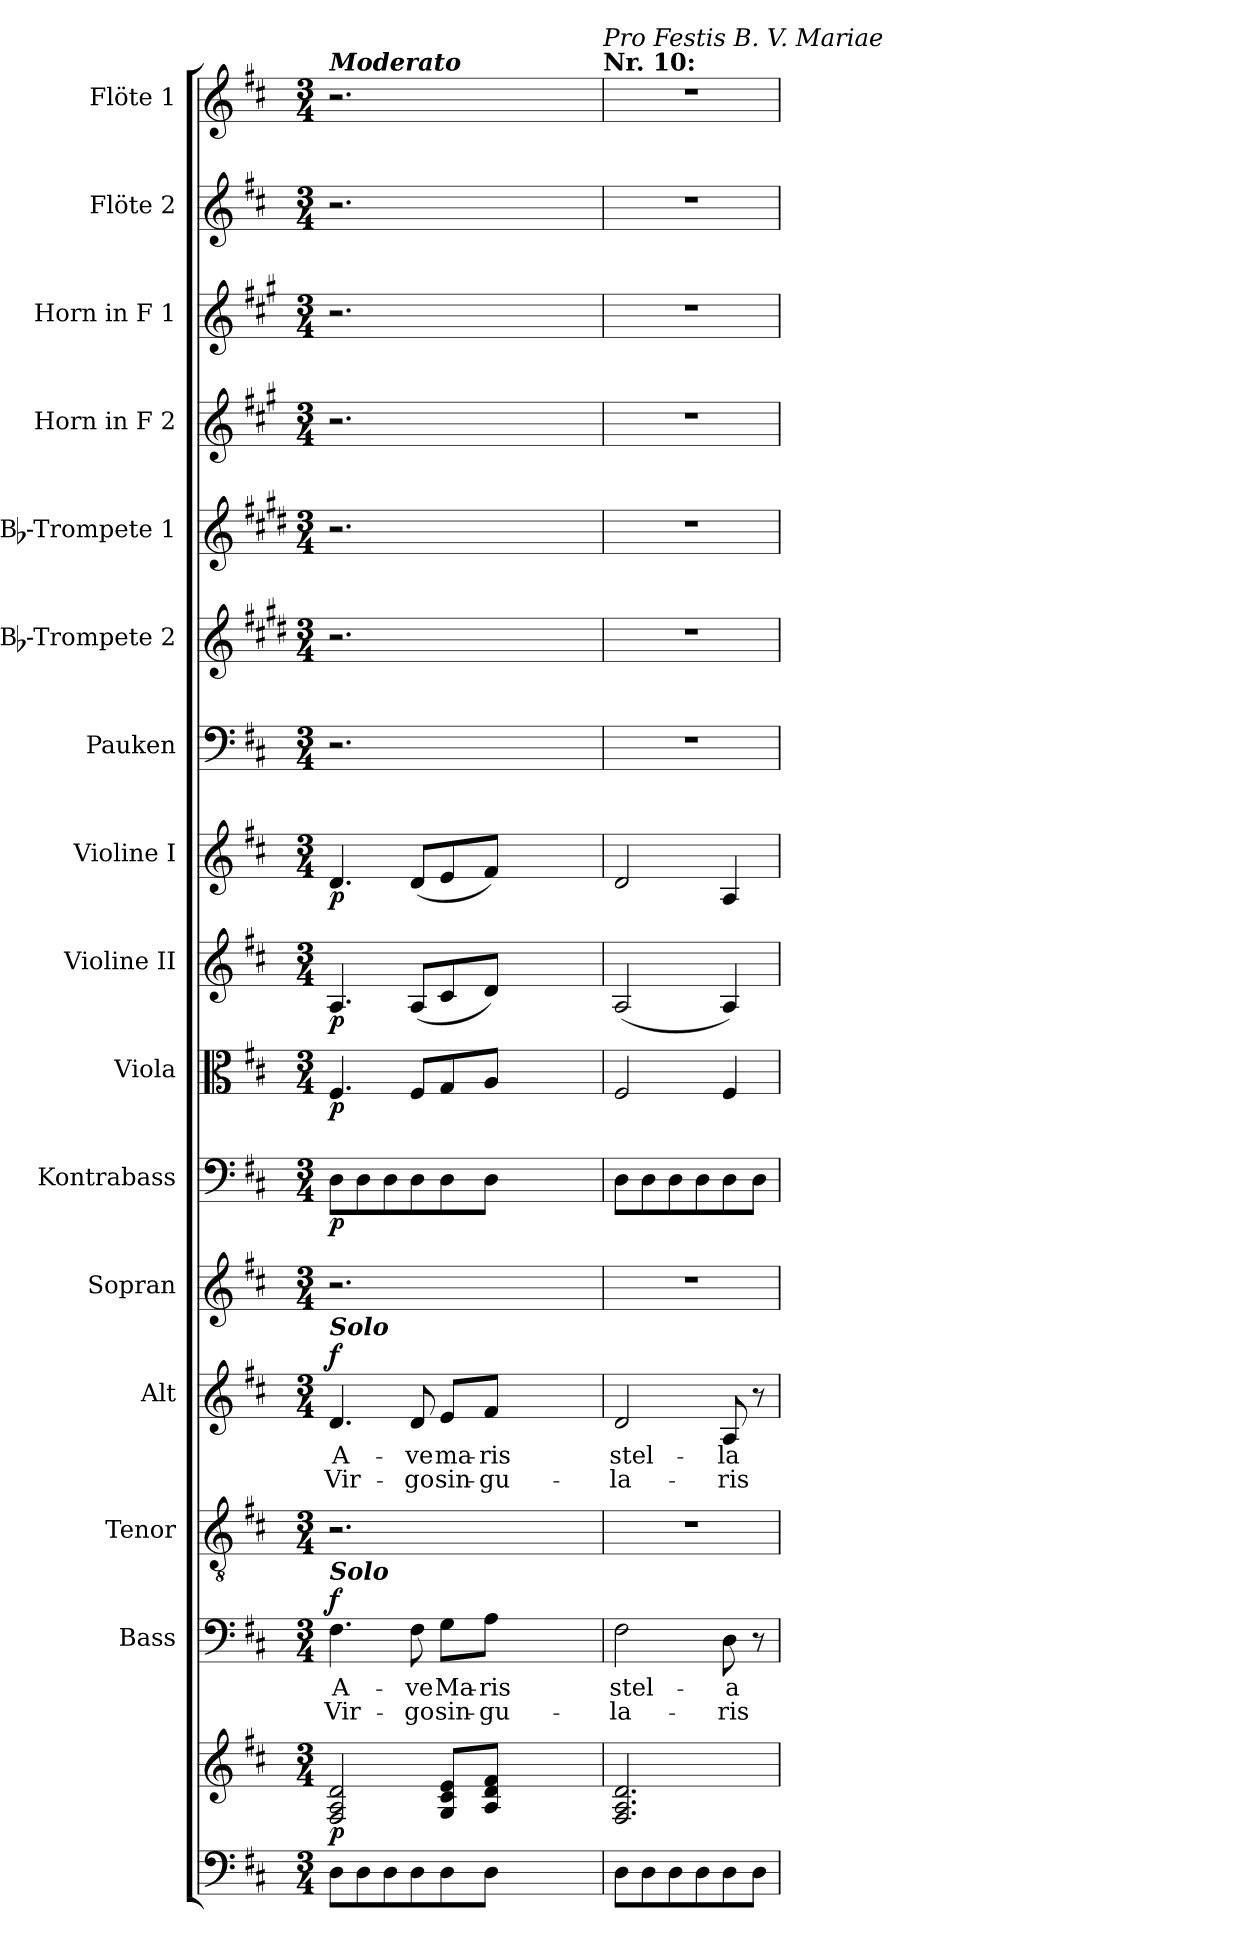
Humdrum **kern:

**kern	**kern	**dynam	**kern	**text	**text	**dynam	**kern	**kern	**text	**text	**dynam	**kern	**kern	**dynam	**kern	**dynam	**kern	**dynam	**kern	**dynam	**kern	**kern	**kern	**kern	**kern	**kern	**kern
*part16	*part16	*part16	*part15	*part15	*part15	*part15	*part14	*part13	*part13	*part13	*part13	*part12	*part11	*part11	*part10	*part10	*part9	*part9	*part8	*part8	*part7	*part6	*part5	*part4	*part3	*part2	*part1
*staff17	*staff16	*staff16/17	*staff15	*staff15	*staff15	*staff15	*staff14	*staff13	*staff13	*staff13	*staff13	*staff12	*staff11	*staff11	*staff10	*staff10	*staff9	*staff9	*staff8	*staff8	*staff7	*staff6	*staff5	*staff4	*staff3	*staff2	*staff1
*	*	*	*I"Bass	*	*	*	*I"Tenor	*I"Alt	*	*	*	*I"Sopran	*I"Kontrabass	*	*I"Viola	*	*I"Violine II	*	*I"Violine I	*	*I"Pauken	*I"Bb-Trompete 2	*I"Bb-Trompete 1	*I"Horn in F 2	*I"Horn in F 1	*I"Flöte 2	*I"Flöte 1
*	*	*	*I'B.	*	*	*	*I'T.	*I'A.	*	*	*	*I'S.	*I'Kb.	*	*I'Vla.	*	*I'Vl. II	*	*I'Vl. I	*	*I'Pk.	*I'Bb Trp. 2	*I'Bb Trp. 1	*	*	*I'Fl. 2	*I'Fl. 1
*clefF4	*clefG2	*	*clefF4	*	*	*	*clefGv2	*clefG2	*	*	*	*clefG2	*clefF4	*	*clefC3	*	*clefG2	*	*clefG2	*	*clefF4	*clefG2	*clefG2	*clefG2	*clefG2	*clefG2	*clefG2
*	*	*	*	*	*	*	*	*	*	*	*	*	*ITrd7c12	*	*	*	*	*	*	*	*	*ITrd1c2	*ITrd1c2	*ITrd4c7	*ITrd4c7	*	*
*k[f#c#]	*k[f#c#]	*	*k[f#c#]	*	*	*	*k[f#c#]	*k[f#c#]	*	*	*	*k[f#c#]	*k[f#c#]	*	*k[f#c#]	*	*k[f#c#]	*	*k[f#c#]	*	*k[f#c#]	*k[f#c#]	*k[f#c#]	*k[f#c#]	*k[f#c#]	*k[f#c#]	*k[f#c#]
*D:	*D:	*	*D:	*	*	*	*D:	*D:	*	*	*	*D:	*D:	*	*D:	*	*D:	*	*D:	*	*D:	*D:	*D:	*D:	*D:	*D:	*D:
*M3/4	*M3/4	*	*M3/4	*	*	*	*M3/4	*M3/4	*	*	*	*M3/4	*M3/4	*	*M3/4	*	*M3/4	*	*M3/4	*	*M3/4	*M3/4	*M3/4	*M3/4	*M3/4	*M3/4	*M3/4
=1	=1	=1	=1	=1	=1	=1	=1	=1	=1	=1	=1	=1	=1	=1	=1	=1	=1	=1	=1	=1	=1	=1	=1	=1	=1	=1	=1
!	!	!	!	!	!	!	!	!	!	!	!	!	!	!	!	!	!	!	!	!	!	!	!	!	!	!	!LO:TX:a:Bi:t=Moderato
!	!	!	!	!	!	!	!	!LO:TX:a:Bi:t=Solo	!	!	!	!	!	!	!	!	!	!	!	!	!	!	!	!	!	!	!
!	!	!	!LO:TX:a:Bi:t=Solo	!	!	!	!	!	!	!	!	!	!	!	!	!	!	!	!	!	!	!	!	!	!	!	!
!	!	!LO:DY:b	!	!LO:LY:b	!LO:LY:b	!LO:DY:a	!	!	!LO:LY:b	!LO:LY:b	!LO:DY:a	!	!	!LO:DY:b	!	!LO:DY:b	!	!LO:DY:b	!	!LO:DY:b	!	!	!	!	!	!	!
8D\L	2F#/ 2A/ 2d/	p	4.F#\	A-	Vir-	f	2.r	4.d/	A-	Vir-	f	2.r	8DD\L	p	4.F#/	p	4.A/	p	4.d/	p	2.r	2.r	2.r	2.r	2.r	2.r	2.r
8D\	.	.	.	.	.	.	.	.	.	.	.	.	8DD\	.	.	.	.	.	.	.	.	.	.	.	.	.	.
8D\	.	.	.	.	.	.	.	.	.	.	.	.	8DD\	.	.	.	.	.	.	.	.	.	.	.	.	.	.
!	!	!	!	!LO:LY:b	!LO:LY:b	!	!	!	!LO:LY:b	!LO:LY:b	!	!	!	!	!	!	!	!	!	!	!	!	!	!	!	!	!
8D\	.	.	8F#\	-ve	-go	.	.	8d/	-ve	-go	.	.	8DD\	.	8F#/L	.	(<8A/L	.	(<8d/L	.	.	.	.	.	.	.	.
!	!	!	!	!LO:LY:b	!LO:LY:b	!	!	!	!LO:LY:b	!LO:LY:b	!	!	!	!	!	!	!	!	!	!	!	!	!	!	!	!	!
8D\	8G/ 8c#/ 8e/L	.	8G\L	Ma-	sin-	.	.	8e/L	ma-	sin-	.	.	8DD\	.	8G/	.	8c#/	.	8e/	.	.	.	.	.	.	.	.
!	!	!	!	!LO:LY:b	!LO:LY:b	!	!	!	!LO:LY:b	!LO:LY:b	!	!	!	!	!	!	!	!	!	!	!	!	!	!	!	!	!
8D\J	8A/ 8d/ 8f#/J	.	8A\J	-ris	-gu-	.	.	8f#/J	-ris	-gu-	.	.	8DD\J	.	8A/J	.	8d/J)	.	8f#/J)	.	.	.	.	.	.	.	.
2...ryy	2...ryy	.	2...ryy	.	.	.	2...ryy	2...ryy	.	.	.	2...ryy	2...ryy	.	2...ryy	.	2...ryy	.	2...ryy	.	2...ryy	2...ryy	2...ryy	2...ryy	2...ryy	2...ryy	2...ryy
!	!	!	!	!	!	!	!	!	!	!	!	!	!	!	!	!	!	!	!	!	!	!	!	!	!	!	!LO:TX:a:B:t=Nr. 10&colon;
!	!	!	!	!	!	!	!	!	!	!	!	!	!	!	!	!	!	!	!	!	!	!	!	!	!	!	!LO:TX:a:i:t=Pro Festis B. V. Mariae
=2	=2	=2	=2	=2	=2	=2	=2	=2	=2	=2	=2	=2	=2	=2	=2	=2	=2	=2	=2	=2	=2	=2	=2	=2	=2	=2	=2
!	!	!	!	!LO:LY:b	!LO:LY:b	!	!	!	!LO:LY:b	!LO:LY:b	!	!	!	!	!	!	!	!	!	!	!	!	!	!	!	!	!
8D\L	2.F#/ 2.A/ 2.d/	.	2F#\	stel-	-la-	.	2.r	2d/	stel-	-la-	.	2.r	8DD\L	.	2F#/	.	(<2A/	.	2d/	.	2.r	2.r	2.r	2.r	2.r	2.r	2.r
8D\	.	.	.	.	.	.	.	.	.	.	.	.	8DD\	.	.	.	.	.	.	.	.	.	.	.	.	.	.
8D\	.	.	.	.	.	.	.	.	.	.	.	.	8DD\	.	.	.	.	.	.	.	.	.	.	.	.	.	.
8D\	.	.	.	.	.	.	.	.	.	.	.	.	8DD\	.	.	.	.	.	.	.	.	.	.	.	.	.	.
!	!	!	!	!LO:LY:b	!LO:LY:b	!	!	!	!LO:LY:b	!LO:LY:b	!	!	!	!	!	!	!	!	!	!	!	!	!	!	!	!	!
8D\	.	.	8D\	-a	-ris	.	.	8A/	-la	-ris	.	.	8DD\	.	4F#/	.	4A/)	.	4A/	.	.	.	.	.	.	.	.
8D\J	.	.	8r	.	.	.	.	8r	.	.	.	.	8DD\J	.	.	.	.	.	.	.	.	.	.	.	.	.	.
=	=	=	=	=	=	=	=	=	=	=	=	=	=	=	=	=	=	=	=	=	=	=	=	=	=	=	=
*-	*-	*-	*-	*-	*-	*-	*-	*-	*-	*-	*-	*-	*-	*-	*-	*-	*-	*-	*-	*-	*-	*-	*-	*-	*-	*-	*-
